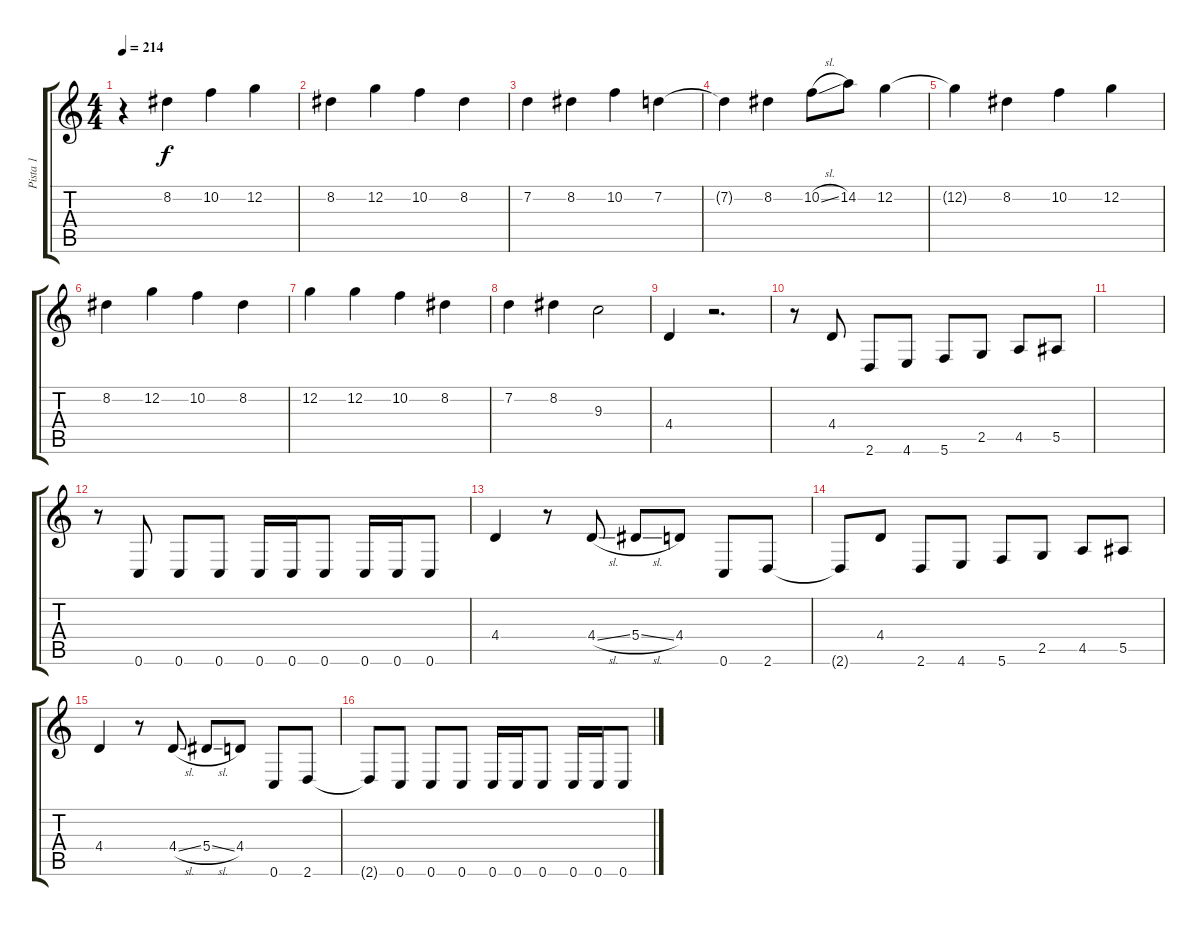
\track ("Pista 1" "Pista 1") {instrument distortionguitar}
\staff {score tabs}
\tuning (C4 G3 Eb3 Bb2 F2 C2) {hide}
\ts (4 4)
\tempo 214
\clef g2
\ks c
r.4{dy f} 8.2.4 10.2.4 12.2.4 |
8.2.4 12.2.4 10.2.4 8.2.4 |
7.2.4 8.2.4 10.2.4 7.2.4 |
7.2{t}.4 8.2.4 10.2{sl}.8 14.2.8 12.2.4 |
12.2{t}.4 8.2.4 10.2.4 12.2.4 |
8.2.4 12.2.4 10.2.4 8.2.4 |
12.2.4 12.2.4 10.2.4 8.2.4 |
7.2.4 8.2.4 9.3.2 |
4.4.4 r.2{d} |
r.8 4.4.8 2.6.8 4.6.8 5.6.8 2.5.8 4.5.8 5.5.8 |
|
r.8 0.6.8 0.6.8 0.6.8 0.6.16 0.6.16 0.6.8 0.6.16 0.6.16 0.6.8 |
4.4.4 r.8 4.4{sl}.8 5.4{sl}.8 4.4.8 0.6.8 2.6.8 |
2.6{t}.8 4.4.8 2.6.8 4.6.8 5.6.8 2.5.8 4.5.8 5.5.8 |
4.4.4 r.8 4.4{sl}.8 5.4{sl}.8 4.4.8 0.6.8 2.6.8 |
2.6{t}.8 0.6.8 0.6.8 0.6.8 0.6.16 0.6.16 0.6.8 0.6.16 0.6.16 0.6.8
